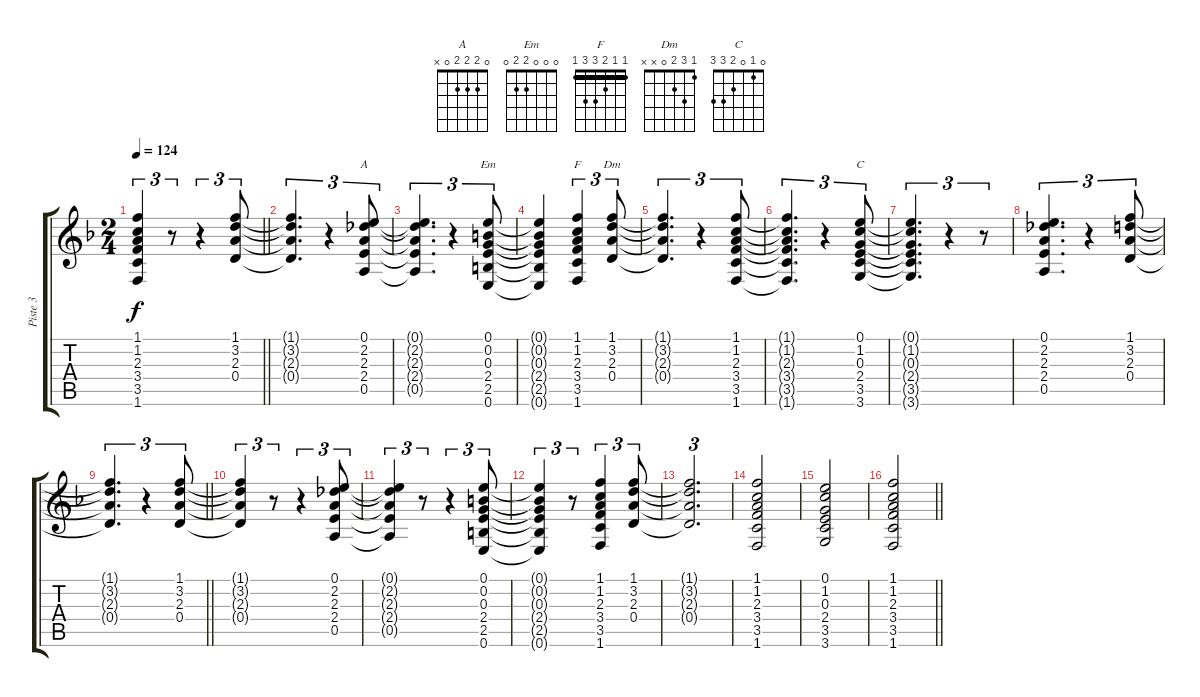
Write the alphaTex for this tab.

\track ("Piste 3" "Piste 3") {instrument electricguitarjazz}
\staff {score tabs}
\tuning (E4 B3 G3 D3 A2 E2) {hide}
\chord ("A" 0 2 2 2 0 x)
\chord ("Em" 0 0 0 2 2 0)
\chord ("F" 1 1 2 3 3 1) {barre 1}
\chord ("Dm" 1 3 2 0 x x)
\chord ("C" 0 1 0 2 3 3)
\ts (2 4)
\tempo 124
\clef g2
\barLineRight lightlight
\ks dminor
(1.1 1.2 2.3 3.4 3.5 1.6).4{tu (3 2) dy f} r.8{tu (3 2)} r.4{tu (3 2)} (1.1 3.2 2.3 0.4).8{tu (3 2)} |
(1.1{t} 3.2{t} 2.3{t} 0.4{t}).4{d tu (3 2)} r.4{tu (3 2)} (0.1 2.2 2.3 2.4 0.5).8{tu (3 2) ch "A"} |
(0.1{t} 2.2{t} 2.3{t} 2.4{t} 0.5{t}).4{d tu (3 2)} r.4{tu (3 2)} (0.1 0.2 0.3 2.4 2.5 0.6).8{tu (3 2) ch "Em"} |
(0.1{t} 0.2{t} 0.3{t} 2.4{t} 2.5{t} 0.6{t}).4 (1.1 1.2 2.3 3.4 3.5 1.6).4{tu (3 2) ch "F"} (1.1 3.2 2.3 0.4).8{tu (3 2) ch "Dm"} |
(1.1{t} 3.2{t} 2.3{t} 0.4{t}).4{d tu (3 2)} r.4{tu (3 2)} (1.1 1.2 2.3 3.4 3.5 1.6).8{tu (3 2)} |
(1.1{t} 1.2{t} 2.3{t} 3.4{t} 3.5{t} 1.6{t}).4{d tu (3 2)} r.4{tu (3 2)} (0.1 1.2 0.3 2.4 3.5 3.6).8{tu (3 2) ch "C"} |
(0.1{t} 1.2{t} 0.3{t} 2.4{t} 3.5{t} 3.6{t}).4{d tu (3 2)} r.4{tu (3 2)} r.8{tu (3 2)} |
(0.1 2.2 2.3 2.4 0.5).4{d tu (3 2)} r.4{tu (3 2)} (1.1 3.2 2.3 0.4).8{tu (3 2)} |
\barLineRight lightlight
(1.1{t} 3.2{t} 2.3{t} 0.4{t}).4{d tu (3 2)} r.4{tu (3 2)} (1.1 3.2 2.3 0.4).8{tu (3 2)} |
(1.1{t} 3.2{t} 2.3{t} 0.4{t}).4{tu (3 2)} r.8{tu (3 2)} r.4{tu (3 2)} (0.1 2.2 2.3 2.4 0.5).8{tu (3 2)} |
(0.1{t} 2.2{t} 2.3{t} 2.4{t} 0.5{t}).4{tu (3 2)} r.8{tu (3 2)} r.4{tu (3 2)} (0.1 0.2 0.3 2.4 2.5 0.6).8{tu (3 2)} |
(0.1{t} 0.2{t} 0.3{t} 2.4{t} 2.5{t} 0.6{t}).4{tu (3 2)} r.8{tu (3 2)} (1.1 1.2 2.3 3.4 3.5 1.6).4{tu (3 2)} (1.1 3.2 2.3 0.4).8{tu (3 2)} |
(1.1{t} 3.2{t} 2.3{t} 0.4{t}).2{d tu (3 2)} |
(1.1 1.2 2.3 3.4 3.5 1.6).2 |
(0.1 1.2 0.3 2.4 3.5 3.6).2 |
\barLineRight lightlight
(1.1 1.2 2.3 3.4 3.5 1.6).2
